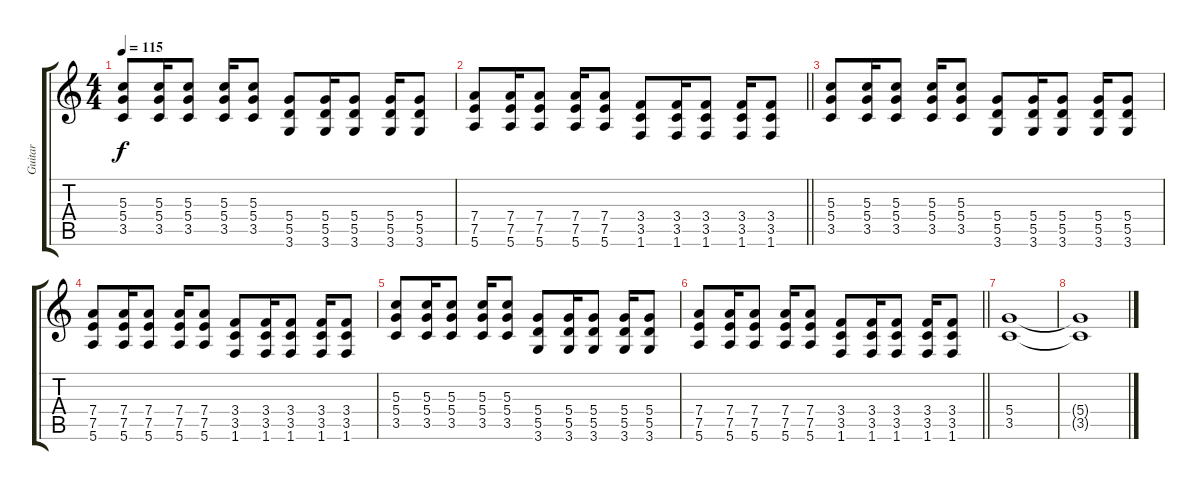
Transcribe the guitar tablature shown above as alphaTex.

\track ("Guitar" "Guitar") {instrument distortionguitar}
\staff {score tabs}
\tuning (E4 B3 G3 D3 A2 E2) {hide}
\ts (4 4)
\tempo 115
\clef g2
\ks c
(5.3 5.4 3.5).8{dy f} (5.3 5.4 3.5).16 (5.3 5.4 3.5).8 (5.3 5.4 3.5).16 (5.3 5.4 3.5).8 (5.4 5.5 3.6).8 (5.4 5.5 3.6).16 (5.4 5.5 3.6).8 (5.4 5.5 3.6).16 (5.4 5.5 3.6).8 |
\barLineRight lightlight
(7.4 7.5 5.6).8 (7.4 7.5 5.6).16 (7.4 7.5 5.6).8 (7.4 7.5 5.6).16 (7.4 7.5 5.6).8 (3.4 3.5 1.6).8 (3.4 3.5 1.6).16 (3.4 3.5 1.6).8 (3.4 3.5 1.6).16 (3.4 3.5 1.6).8 |
(5.3 5.4 3.5).8 (5.3 5.4 3.5).16 (5.3 5.4 3.5).8 (5.3 5.4 3.5).16 (5.3 5.4 3.5).8 (5.4 5.5 3.6).8 (5.4 5.5 3.6).16 (5.4 5.5 3.6).8 (5.4 5.5 3.6).16 (5.4 5.5 3.6).8 |
(7.4 7.5 5.6).8 (7.4 7.5 5.6).16 (7.4 7.5 5.6).8 (7.4 7.5 5.6).16 (7.4 7.5 5.6).8 (3.4 3.5 1.6).8 (3.4 3.5 1.6).16 (3.4 3.5 1.6).8 (3.4 3.5 1.6).16 (3.4 3.5 1.6).8 |
(5.3 5.4 3.5).8 (5.3 5.4 3.5).16 (5.3 5.4 3.5).8 (5.3 5.4 3.5).16 (5.3 5.4 3.5).8 (5.4 5.5 3.6).8 (5.4 5.5 3.6).16 (5.4 5.5 3.6).8 (5.4 5.5 3.6).16 (5.4 5.5 3.6).8 |
\barLineRight lightlight
(7.4 7.5 5.6).8 (7.4 7.5 5.6).16 (7.4 7.5 5.6).8 (7.4 7.5 5.6).16 (7.4 7.5 5.6).8 (3.4 3.5 1.6).8 (3.4 3.5 1.6).16 (3.4 3.5 1.6).8 (3.4 3.5 1.6).16 (3.4 3.5 1.6).8 |
(5.4 3.5).1 |
(5.4{t} 3.5{t}).1
